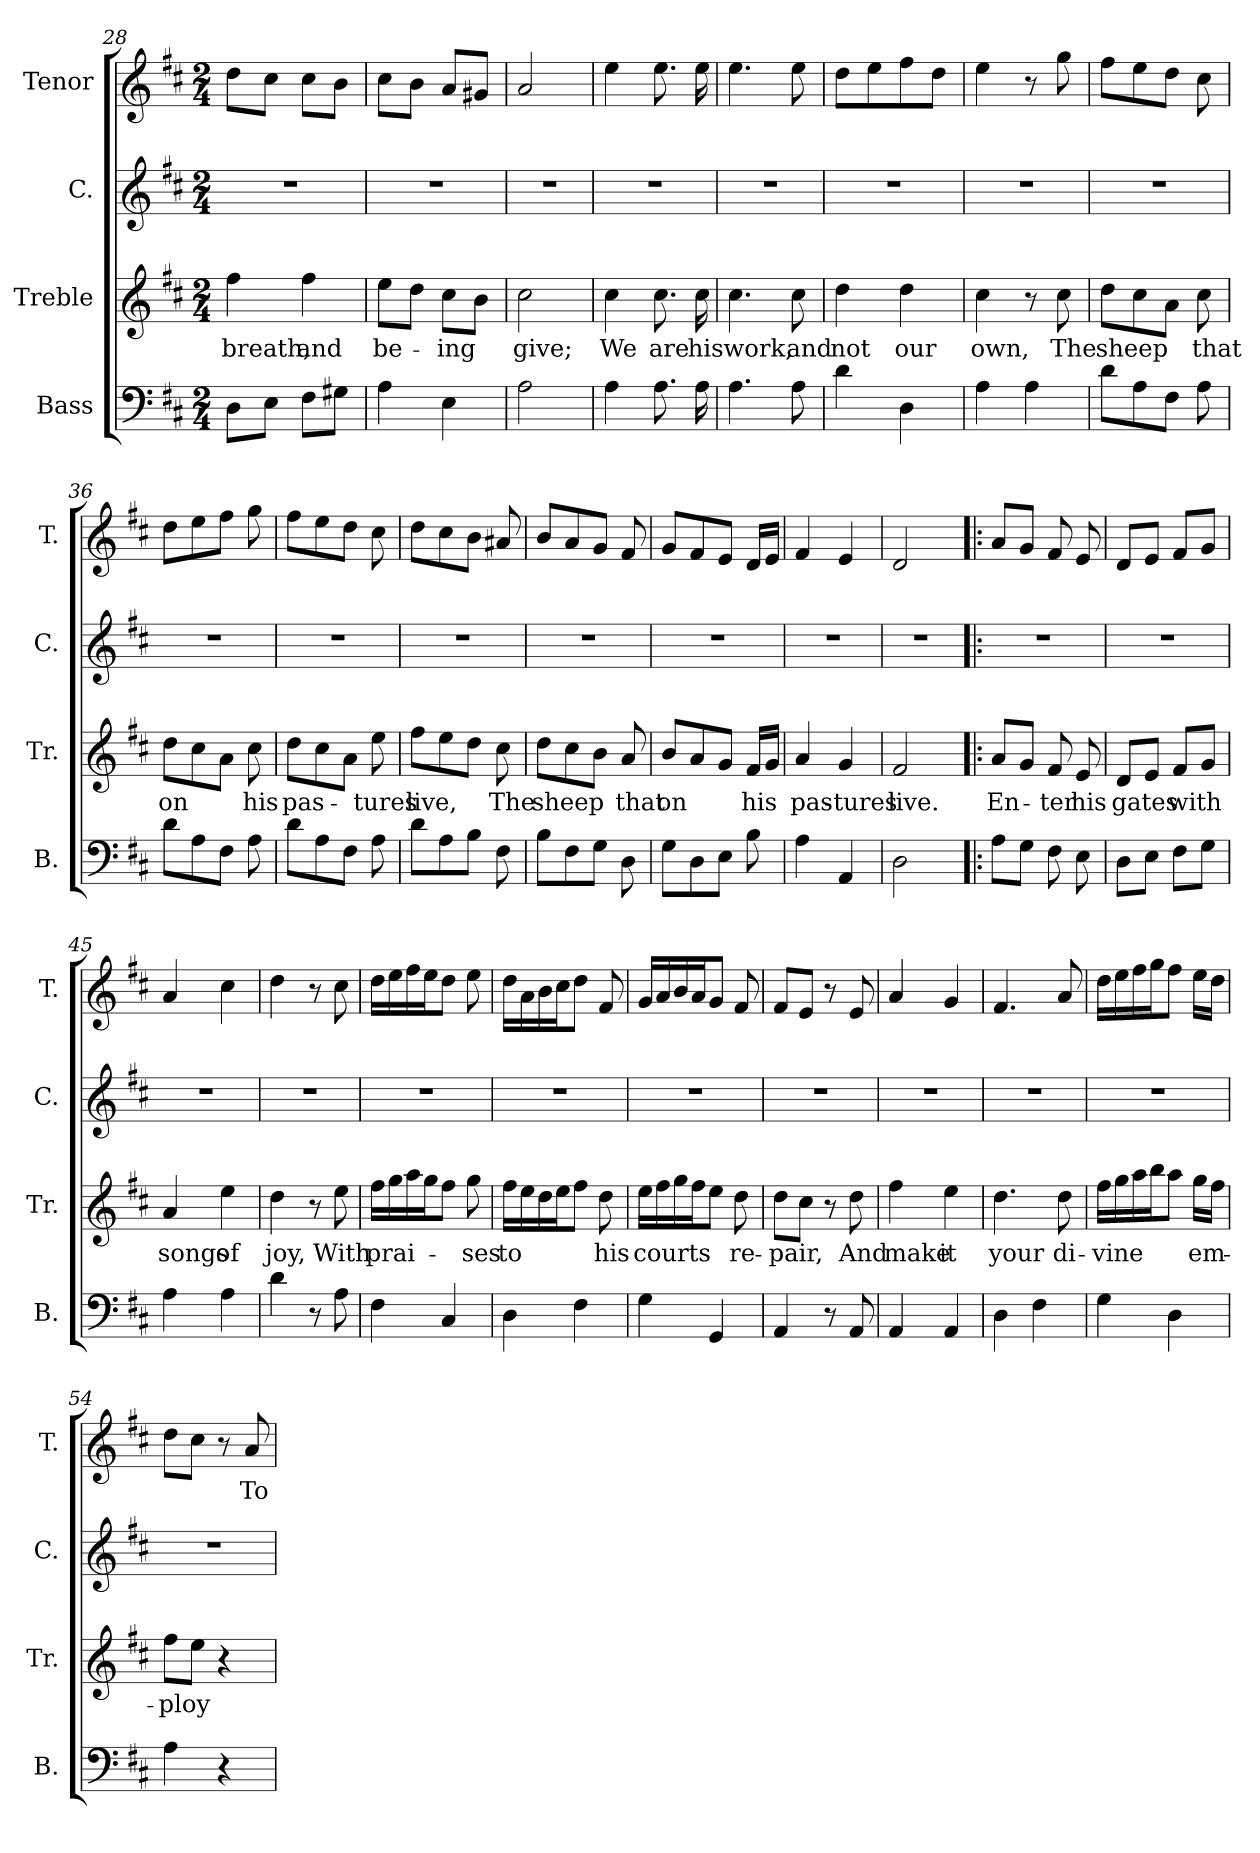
**kern	**kern	**text	**kern	**kern	**text
*part4	*part3	*part3	*part2	*part1	*part1
*staff4	*staff3	*staff3	*staff2	*staff1	*staff1
*I"Bass	*I"Treble	*	*I"C.	*I"Tenor	*
*I'B.	*I'Tr.	*	*I'C.	*I'T.	*
*clefF4	*clefG2	*	*clefG2	*clefG2	*
*k[f#c#]	*k[f#c#]	*	*k[f#c#]	*k[f#c#]	*
*M2/4	*M2/4	*	*M2/4	*M2/4	*
=28	=28	=28	=28	=28	=28
8D\L	4ff#\	breath,	2r	8dd\L	.
8E\J	.	.	.	8cc#\J	.
8F#\L	4ff#\	and	.	8cc#\L	.
8G#X\J	.	.	.	8b\J	.
!!LO:LB:g=z
=29	=29	=29	=29	=29	=29
4A\	8ee\L	be-	2r	8cc#\L	.
.	8dd\J	.	.	8b\J	.
4E\	8cc#\L	-ing	.	8a/L	.
.	8b\J	.	.	8g#X/J	.
=30	=30	=30	=30	=30	=30
2A\	2cc#\	give;	2r	2a/	.
=31	=31	=31	=31	=31	=31
4A\	4cc#\	We	2r	4ee\	.
8.A\	8.cc#\	are	.	8.ee\	.
16A\	16cc#\	his	.	16ee\	.
=32	=32	=32	=32	=32	=32
4.A\	4.cc#\	work,	2r	4.ee\	.
8A\	8cc#\	and	.	8ee\	.
=33	=33	=33	=33	=33	=33
4d\	4dd\	not	2r	8dd\L	.
.	.	.	.	8ee\	.
4D\	4dd\	our	.	8ff#\	.
.	.	.	.	8dd\J	.
=34	=34	=34	=34	=34	=34
4A\	4cc#\	own,	2r	4ee\	.
4A\	8r	.	.	8r	.
.	8cc#\	The	.	8gg\	.
=35	=35	=35	=35	=35	=35
8d\L	8dd\L	sheep	2r	8ff#\L	.
8A\	8cc#\	.	.	8ee\	.
8F#\J	8a\J	.	.	8dd\J	.
8A\	8cc#\	that	.	8cc#\	.
=36	=36	=36	=36	=36	=36
8d\L	8dd\L	on	2r	8dd\L	.
8A\	8cc#\	.	.	8ee\	.
8F#\J	8a\J	.	.	8ff#\J	.
8A\	8cc#\	his	.	8gg\	.
=37	=37	=37	=37	=37	=37
8d\L	8dd\L	pas-	2r	8ff#\L	.
8A\	8cc#\	.	.	8ee\	.
8F#\J	8a\J	.	.	8dd\J	.
8A\	8ee\	-tures	.	8cc#\	.
!!LO:LB:g=z
=38	=38	=38	=38	=38	=38
8d\L	8ff#\L	live,	2r	8dd\L	.
8A\	8ee\	.	.	8cc#\	.
8B\J	8dd\J	.	.	8b\J	.
8F#\	8cc#\	The	.	8a#X/	.
=39	=39	=39	=39	=39	=39
8B\L	8dd\L	sheep	2r	8b/L	.
8F#\	8cc#\	.	.	8a/	.
8G\J	8b\J	.	.	8g/J	.
8D\	8a/	that	.	8f#/	.
=40	=40	=40	=40	=40	=40
8G\L	8b/L	on	2r	8g/L	.
8D\	8a/	.	.	8f#/	.
8E\J	8g/J	.	.	8e/J	.
8B\	16f#/LL	his	.	16d/LL	.
.	16g/JJ	.	.	16e/JJ	.
=41	=41	=41	=41	=41	=41
4A\	4a/	pas-	2r	4f#/	.
4AA/	4g/	-tures	.	4e/	.
=42	=42	=42	=42	=42	=42
2D\	2f#/	live.	2r	2d/	.
=43!|:	=43!|:	=43!|:	=43!|:	=43!|:	=43!|:
8A\L	8a/L	En-	2r	8a/L	.
8G\J	8g/J	.	.	8g/J	.
8F#\	8f#/	-ter	.	8f#/	.
8E\	8e/	his	.	8e/	.
=44	=44	=44	=44	=44	=44
8D\L	8d/L	gates	2r	8d/L	.
8E\J	8e/J	.	.	8e/J	.
8F#\L	8f#/L	with	.	8f#/L	.
8G\J	8g/J	.	.	8g/J	.
=45	=45	=45	=45	=45	=45
4A\	4a/	songs	2r	4a/	.
4A\	4ee\	of	.	4cc#\	.
!!LO:PB:g=z
=46	=46	=46	=46	=46	=46
4d\	4dd\	joy,	2r	4dd\	.
8r	8r	.	.	8r	.
8A\	8ee\	With	.	8cc#\	.
=47	=47	=47	=47	=47	=47
4F#\	16ff#\LL	prai-	2r	16dd\LL	.
.	16gg\	.	.	16ee\	.
.	16aa\	.	.	16ff#\	.
.	16gg\J	.	.	16ee\J	.
4C#/	8ff#\J	.	.	8dd\J	.
.	8gg\	-ses	.	8ee\	.
=48	=48	=48	=48	=48	=48
4D\	16ff#\LL	to	2r	16dd\LL	.
.	16ee\	.	.	16a\	.
.	16dd\	.	.	16b\	.
.	16ee\J	.	.	16cc#\J	.
4F#\	8ff#\J	.	.	8dd\J	.
.	8dd\	his	.	8f#/	.
=49	=49	=49	=49	=49	=49
4G\	16ee\LL	courts	2r	16g/LL	.
.	16ff#\	.	.	16a/	.
.	16gg\	.	.	16b/	.
.	16ff#\J	.	.	16a/J	.
4GG/	8ee\J	.	.	8g/J	.
.	8dd\	re-	.	8f#/	.
=50	=50	=50	=50	=50	=50
4AA/	8dd\L	-pair,	2r	8f#/L	.
.	8cc#\J	.	.	8e/J	.
8r	8r	.	.	8r	.
8AA/	8dd\	And	.	8e/	.
=51	=51	=51	=51	=51	=51
4AA/	4ff#\	make	2r	4a/	.
4AA/	4ee\	it	.	4g/	.
=52	=52	=52	=52	=52	=52
4D\	4.dd\	your	2r	4.f#/	.
4F#\	.	.	.	.	.
.	8dd\	di-	.	8a/	.
!!LO:LB:g=z
=53	=53	=53	=53	=53	=53
4G\	16ff#\LL	-vine	2r	16dd\LL	.
.	16gg\	.	.	16ee\	.
.	16aa\	.	.	16ff#\	.
.	16bb\J	.	.	16gg\J	.
4D\	8aa\J	.	.	8ff#\J	.
.	16gg\LL	em-	.	16ee\LL	.
.	16ff#\JJ	.	.	16dd\JJ	.
=54	=54	=54	=54	=54	=54
4A\	8ff#\L	-ploy	2r	8dd\L	.
.	8ee\J	.	.	8cc#\J	.
4r	4r	.	.	8r	.
.	.	.	.	8a/	To
=	=	=	=	=	=
*-	*-	*-	*-	*-	*-
